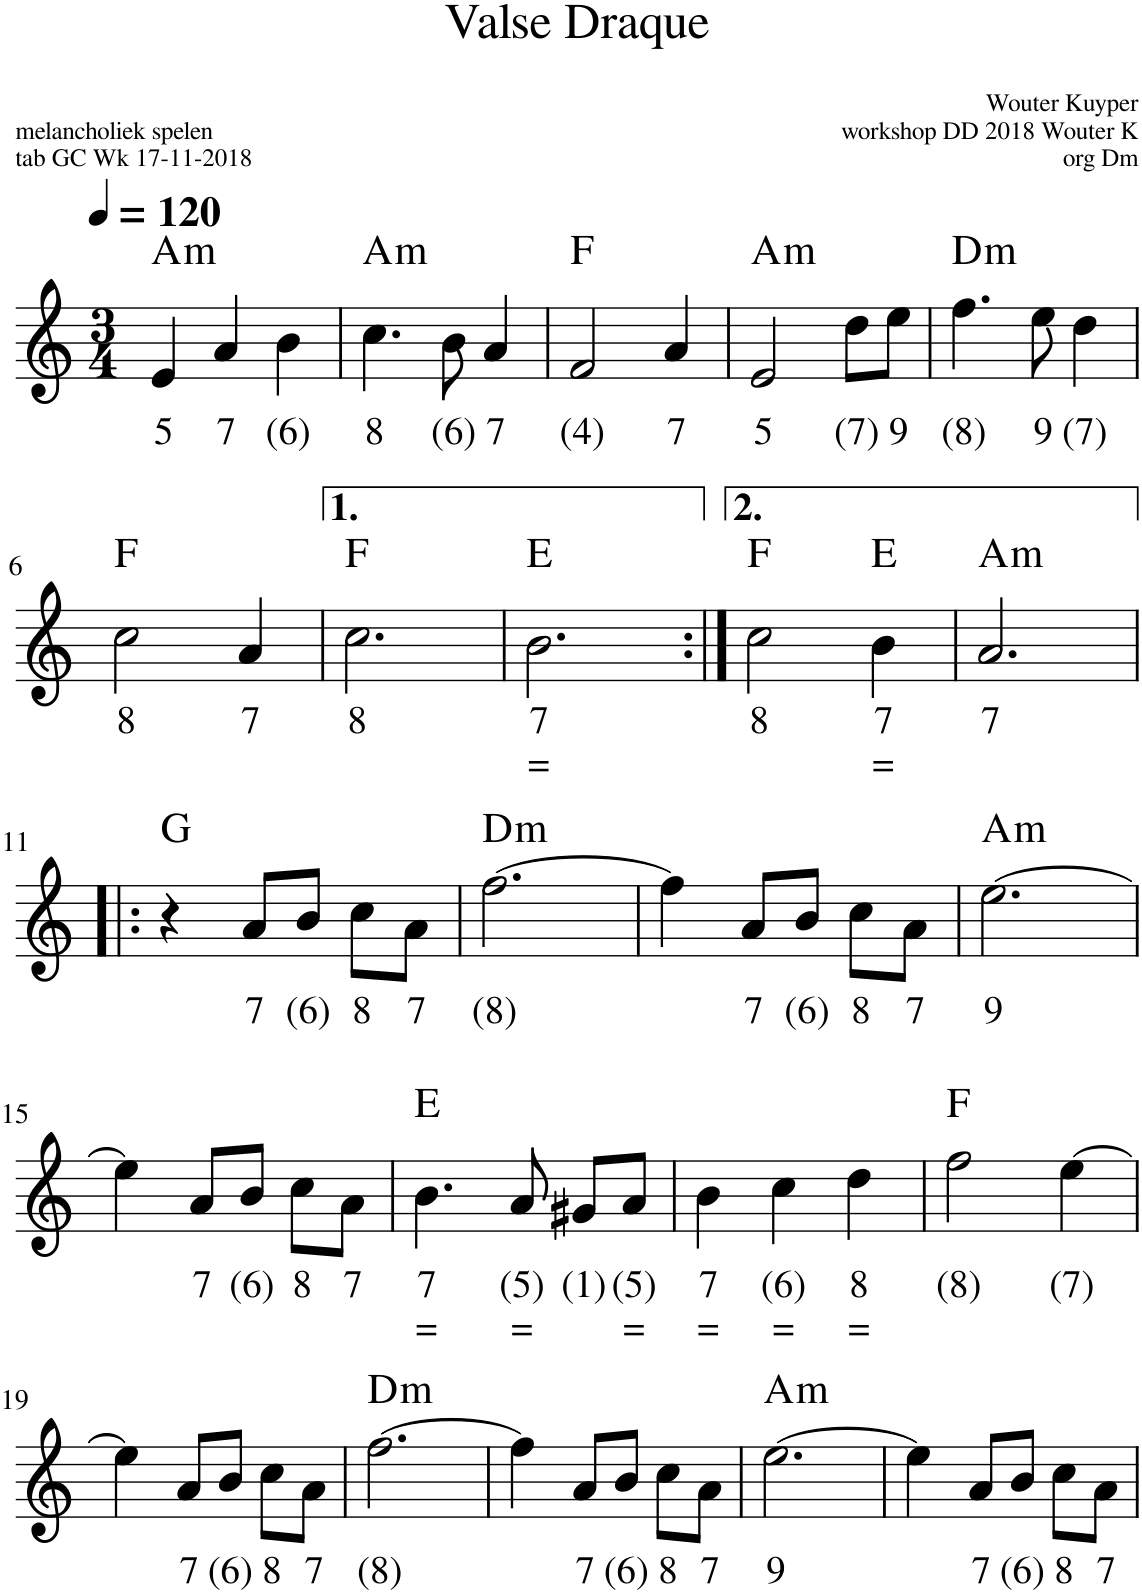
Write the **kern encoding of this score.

**kern	**text	**text	**harte
*part1	*part1	*part1	*part1
*staff1	*staff1	*staff1	*
*I"Stem	*	*	*
*I'Stm.	*	*	*
*clefG2	*	*	*
*k[]	*	*	*
*M3/4	*	*	*
*MM120	*	*	*
=1	=1	=1	=1
!	!LO:LY:b	!	!LO:H:kt=m
4e/	5	.	A:min
!	!LO:LY:b	!	!
4a/	7	.	.
!	!LO:LY:b	!	!
4b\	(6)	.	.
=2	=2	=2	=2
!	!LO:LY:b	!	!LO:H:kt=m
4.cc\	8	.	A:min
!	!LO:LY:b	!	!
8b\	(6)	.	.
!	!LO:LY:b	!	!
4a/	7	.	.
=3	=3	=3	=3
!	!LO:LY:b	!	!
2f/	(4)	.	F:maj
!	!LO:LY:b	!	!
4a/	7	.	.
=4	=4	=4	=4
!	!LO:LY:b	!	!LO:H:kt=m
2e/	5	.	A:min
!	!LO:LY:b	!	!
8dd\L	(7)	.	.
!	!LO:LY:b	!	!
8ee\J	9	.	.
=5	=5	=5	=5
!	!LO:LY:b	!	!LO:H:kt=m
4.ff\	(8)	.	D:min
!	!LO:LY:b	!	!
8ee\	9	.	.
!	!LO:LY:b	!	!
4dd\	(7)	.	.
!!LO:LB:g=z
=6	=6	=6	=6
!	!LO:LY:b	!	!
2cc\	8	.	F:maj
!	!LO:LY:b	!	!
4a/	7	.	.
=7	=7	=7	=7
!	!LO:LY:b	!	!
2.cc\	8	.	F:maj
=8	=8	=8	=8
!	!LO:LY:b	!LO:LY:b	!
2.b\	7	=	E:maj
=9:|!	=9:|!	=9:|!	=9:|!
!	!LO:LY:b	!	!
2cc\	8	.	F:maj
!	!LO:LY:b	!LO:LY:b	!
4b\	7	=	E:maj
=10	=10	=10	=10
!	!LO:LY:b	!	!LO:H:kt=m
2.a/	7	.	A:min
!!LO:LB:g=z
=11!|:	=11!|:	=11!|:	=11!|:
4r	.	.	G:maj
!	!LO:LY:b	!	!
8a/L	7	.	.
!	!LO:LY:b	!	!
8b/J	(6)	.	.
!	!LO:LY:b	!	!
8cc\L	8	.	.
!	!LO:LY:b	!	!
8a\J	7	.	.
=12	=12	=12	=12
!	!LO:LY:b	!	!LO:H:kt=m
[2.ff\	(8)	.	D:min
=13	=13	=13	=13
4ff\]	.	.	.
!	!LO:LY:b	!	!
8a/L	7	.	.
!	!LO:LY:b	!	!
8b/J	(6)	.	.
!	!LO:LY:b	!	!
8cc\L	8	.	.
!	!LO:LY:b	!	!
8a\J	7	.	.
=14	=14	=14	=14
!	!LO:LY:b	!	!LO:H:kt=m
[2.ee\	9	.	A:min
!!LO:LB:g=z
=15	=15	=15	=15
4ee\]	.	.	.
!	!LO:LY:b	!	!
8a/L	7	.	.
!	!LO:LY:b	!	!
8b/J	(6)	.	.
!	!LO:LY:b	!	!
8cc\L	8	.	.
!	!LO:LY:b	!	!
8a\J	7	.	.
=16	=16	=16	=16
!	!LO:LY:b	!LO:LY:b	!
4.b\	7	=	E:maj
!	!LO:LY:b	!LO:LY:b	!
8a/	(5)	=	.
!	!LO:LY:b	!	!
8g#X/L	(1)	.	.
!	!LO:LY:b	!LO:LY:b	!
8a/J	(5)	=	.
=17	=17	=17	=17
!	!LO:LY:b	!LO:LY:b	!
4b\	7	=	.
!	!LO:LY:b	!LO:LY:b	!
4cc\	(6)	=	.
!	!LO:LY:b	!LO:LY:b	!
4dd\	8	=	.
=18	=18	=18	=18
!	!LO:LY:b	!	!
2ff\	(8)	.	F:maj
!	!LO:LY:b	!	!
[4ee\	(7)	.	.
!!LO:LB:g=z
=19	=19	=19	=19
4ee\]	.	.	.
!	!LO:LY:b	!	!
8a/L	7	.	.
!	!LO:LY:b	!	!
8b/J	(6)	.	.
!	!LO:LY:b	!	!
8cc\L	8	.	.
!	!LO:LY:b	!	!
8a\J	7	.	.
=20	=20	=20	=20
!	!LO:LY:b	!	!LO:H:kt=m
[2.ff\	(8)	.	D:min
=21	=21	=21	=21
4ff\]	.	.	.
!	!LO:LY:b	!	!
8a/L	7	.	.
!	!LO:LY:b	!	!
8b/J	(6)	.	.
!	!LO:LY:b	!	!
8cc\L	8	.	.
!	!LO:LY:b	!	!
8a\J	7	.	.
=22	=22	=22	=22
!	!LO:LY:b	!	!LO:H:kt=m
[2.ee\	9	.	A:min
=23	=23	=23	=23
4ee\]	.	.	.
!	!LO:LY:b	!	!
8a/L	7	.	.
!	!LO:LY:b	!	!
8b/J	(6)	.	.
!	!LO:LY:b	!	!
8cc\L	8	.	.
!	!LO:LY:b	!	!
8a\J	7	.	.
=	=	=	=
*-	*-	*-	*-
